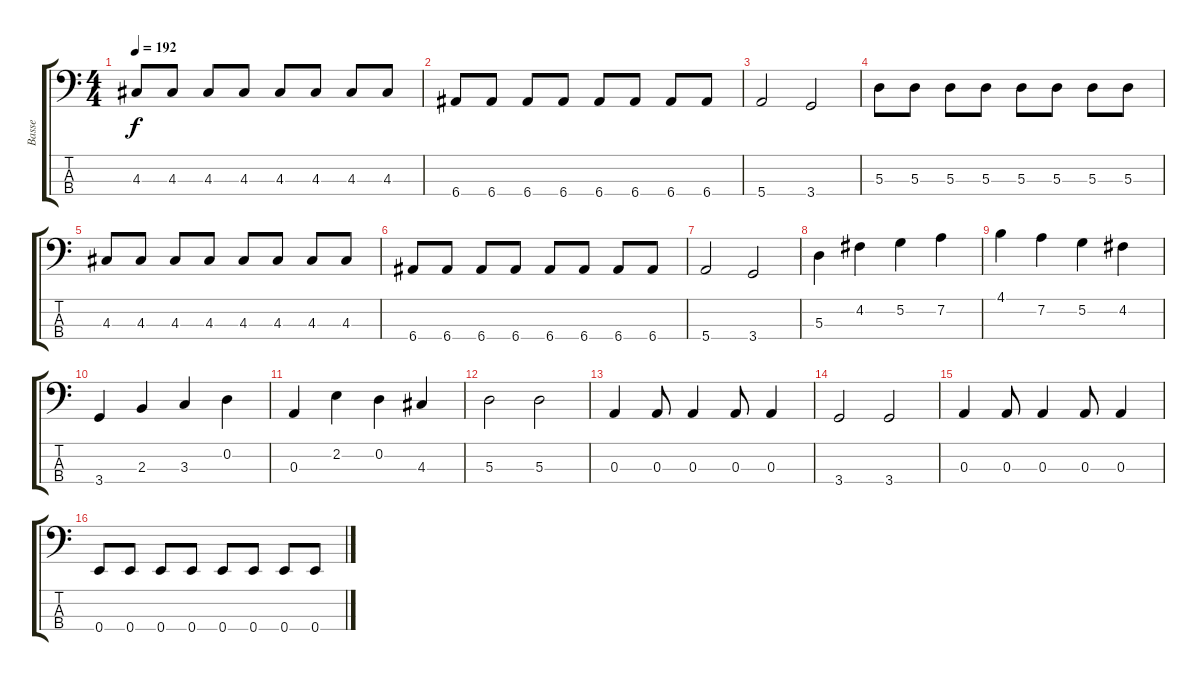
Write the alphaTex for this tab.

\track ("Basse" "Basse") {instrument electricbasspick}
\staff {score tabs}
\tuning (G2 D2 A1 E1) {hide}
\ts (4 4)
\tempo 192
\clef f4
\ks c
4.3.8{dy f} 4.3.8 4.3.8 4.3.8 4.3.8 4.3.8 4.3.8 4.3.8 |
6.4.8 6.4.8 6.4.8 6.4.8 6.4.8 6.4.8 6.4.8 6.4.8 |
5.4.2 3.4.2 |
5.3.8 5.3.8 5.3.8 5.3.8 5.3.8 5.3.8 5.3.8 5.3.8 |
4.3.8 4.3.8 4.3.8 4.3.8 4.3.8 4.3.8 4.3.8 4.3.8 |
6.4.8 6.4.8 6.4.8 6.4.8 6.4.8 6.4.8 6.4.8 6.4.8 |
5.4.2 3.4.2 |
5.3.4 4.2.4 5.2.4 7.2.4 |
4.1.4 7.2.4 5.2.4 4.2.4 |
3.4.4 2.3.4 3.3.4 0.2.4 |
0.3.4 2.2.4 0.2.4 4.3.4 |
5.3.2 5.3.2 |
0.3.4 0.3.8 0.3.4 0.3.8 0.3.4 |
3.4.2 3.4.2 |
0.3.4 0.3.8 0.3.4 0.3.8 0.3.4 |
0.4.8 0.4.8 0.4.8 0.4.8 0.4.8 0.4.8 0.4.8 0.4.8
